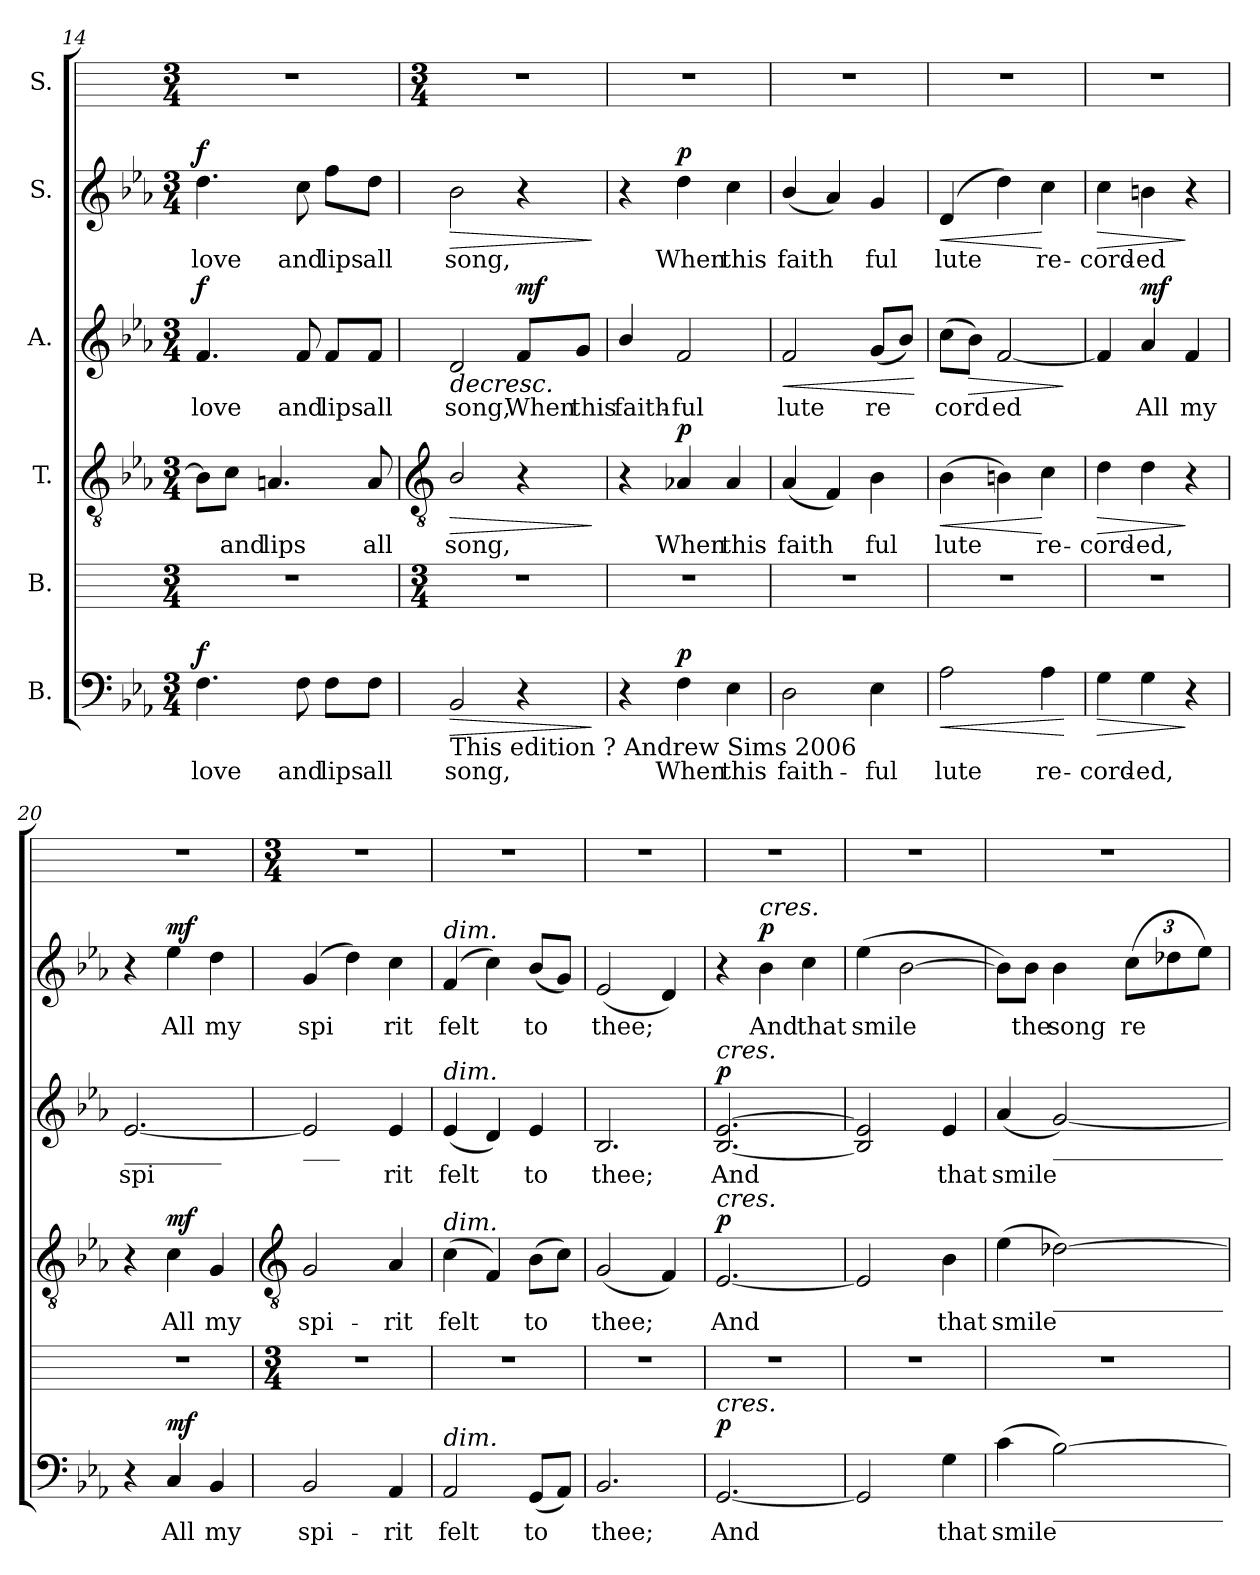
**kern	**text	**dynam	**kern	**kern	**text	**dynam	**kern	**text	**dynam	**kern	**text	**dynam	**kern
*part6	*part6	*part6	*part5	*part4	*part4	*part4	*part3	*part3	*part3	*part2	*part2	*part2	*part1
*staff6	*staff6	*staff6	*staff5	*staff4	*staff4	*staff4	*staff3	*staff3	*staff3	*staff2	*staff2	*staff2	*staff1
*I"B.	*	*	*I"B.	*I"T.	*	*	*I"A.	*	*	*I"S.	*	*	*I"S.
*clefF4	*	*	*	*clefGv2	*	*	*clefG2	*	*	*clefG2	*	*	*
*k[b-e-a-]	*	*	*	*k[b-e-a-]	*	*	*k[b-e-a-]	*	*	*k[b-e-a-]	*	*	*
*E-:	*	*	*	*E-:	*	*	*E-:	*	*	*E-:	*	*	*
*M3/4	*	*	*M3/4	*M3/4	*	*	*M3/4	*	*	*M3/4	*	*	*M3/4
=14	=14	=14	=14	=14	=14	=14	=14	=14	=14	=14	=14	=14	=14
!	!LO:LY:b	!LO:DY:a	!	!	!	!	!	!LO:LY:b	!LO:DY:b	!	!LO:LY:b	!LO:DY:b	!
4.F	love	f	2.r	8B-L]	.	.	4.f	love	f	4.dd	love	f	2.r
!	!	!	!	!	!LO:LY:b	!	!	!	!	!	!	!	!
.	.	.	.	8cJ	and	.	.	.	.	.	.	.	.
!	!	!	!	!	!LO:LY:b	!	!	!	!	!	!	!	!
.	.	.	.	4.An	lips	.	.	.	.	.	.	.	.
!	!LO:LY:b	!	!	!	!	!	!	!LO:LY:b	!	!	!LO:LY:b	!	!
8F	and	.	.	.	.	.	8f	and	.	8cc	and	.	.
!	!LO:LY:b	!	!	!	!	!	!	!LO:LY:b	!	!	!LO:LY:b	!	!
8FL	lips	.	.	.	.	.	8fL	lips	.	8ffL	lips	.	.
!	!LO:LY:b	!	!	!	!LO:LY:b	!	!	!LO:LY:b	!	!	!LO:LY:b	!	!
8FJ	all	.	.	8A	all	.	8fJ	all	.	8ddJ	all	.	.
!!LO:LB:g=z
=15	=15	=15	=15	=15	=15	=15	=15	=15	=15	=15	=15	=15	=15
*	*	*	*	*clefGv2	*	*	*	*	*	*	*	*	*
*	*	*	*M3/4	*	*	*	*	*	*	*	*	*	*M3/4
!LO:TX:b:t=This edition ? Andrew Sims 2006	!	!	!	!	!	!	!	!	!	!	!	!	!
!	!LO:LY:b	!LO:HP:b	!	!	!LO:LY:b	!LO:HP:b	!	!LO:LY:b	!LO:HP:b	!	!LO:LY:b	!LO:HP:b	!
2BB-	song,	>	2.r	2B-/	song,	>	2d	song,	>	2b-	song,	>	2.r
!	!	!	!	!	!	!	!	!LO:LY:b	!LO:DY:a	!	!	!	!
4r	.	.	.	4r	.	.	8fL	When	mf	4r	.	.	.
!	!	!	!	!	!	!	!	!LO:LY:b	!	!	!	!	!
.	.	.	.	.	.	.	8gJ	this	]	.	.	.	.
.	.	]	.	.	.	]	.	.	.	.	.	]	.
=16	=16	=16	=16	=16	=16	=16	=16	=16	=16	=16	=16	=16	=16
!	!	!	!	!	!	!	!	!LO:LY:b	!	!	!	!	!
4r	.	.	2.r	4r	.	.	4b-/	faith-	.	4r	.	.	2.r
!	!LO:LY:b	!LO:DY:a	!	!	!LO:LY:b	!LO:DY:a	!	!LO:LY:b	!	!	!LO:LY:b	!LO:DY:a	!
4F	When	p	.	4A-X	When	p	2f	-ful	.	4dd	When	p	.
!	!LO:LY:b	!	!	!	!LO:LY:b	!	!	!	!	!	!LO:LY:b	!	!
4E-	this	.	.	4A-	this	.	.	.	.	4cc	this	.	.
=17	=17	=17	=17	=17	=17	=17	=17	=17	=17	=17	=17	=17	=17
!	!LO:LY:b	!	!	!	!LO:LY:b	!	!	!LO:LY:b	!LO:HP:b	!	!LO:LY:b	!	!
2D	faith-	.	2.r	(<4A-	faith	.	2f	lute	<	(<4b-/	faith	.	2.r
.	.	.	.	4F)	.	.	.	.	.	4a-)	.	.	.
!	!LO:LY:b	!	!	!	!LO:LY:b	!	!	!LO:LY:b	!	!	!LO:LY:b	!	!
4E-	-ful	.	.	4B-	ful	.	(<8gL	re	.	4g	ful	.	.
.	.	.	.	.	.	.	8b-J)	.	.	.	.	.	.
.	.	.	.	.	.	.	.	.	[	.	.	.	.
=18	=18	=18	=18	=18	=18	=18	=18	=18	=18	=18	=18	=18	=18
!	!LO:LY:b	!LO:HP:b	!	!	!LO:LY:b	!LO:HP:b	!	!LO:LY:b	!	!	!LO:LY:b	!LO:HP:b	!
2A-	lute	<	2.r	(>4B-	lute	<	(>8ccL	cord	.	(<4d	lute	<	2.r
!	!	!	!	!	!	!	!	!	!LO:HP:b	!	!	!	!
.	.	.	.	.	.	.	8b-J)	.	>	.	.	.	.
!	!	!	!	!	!	!	!	!LO:LY:b	!	!	!	!	!
.	.	.	.	4Bn)	.	.	[2f	ed	.	4dd)	.	.	.
!	!LO:LY:b	!	!	!	!LO:LY:b	!	!	!	!	!	!LO:LY:b	!	!
4A-	re-	.	.	4c	re-	[	.	.	.	4cc	re-	[	.
.	.	[	.	.	.	.	.	.	]	.	.	.	.
=19	=19	=19	=19	=19	=19	=19	=19	=19	=19	=19	=19	=19	=19
!	!LO:LY:b	!LO:HP:b	!	!	!LO:LY:b	!LO:HP:b	!	!	!	!	!LO:LY:b	!LO:HP:b	!
4G	-cord-	>	2.r	4d	-cord-	>	4f]	.	.	4cc	-cord-	>	2.r
!	!LO:LY:b	!	!	!	!LO:LY:b	!	!	!LO:LY:b	!LO:DY:b	!	!LO:LY:b	!	!
4G	-ed,	.	.	4d	-ed,	.	4a-	All	mf	4bn	-ed	.	.
!	!	!	!	!	!	!	!	!LO:LY:b	!	!	!	!	!
4r	.	]	.	4r	.	]	4f	my	.	4r	.	]	.
=20	=20	=20	=20	=20	=20	=20	=20	=20	=20	=20	=20	=20	=20
!	!	!	!	!	!	!	!LO:TX:b:t=________	!	!	!	!	!	!
!	!	!	!	!	!	!	!	!LO:LY:b	!	!	!	!	!
4r	.	.	2.r	4r	.	.	[2.e-	spi	.	4r	.	.	2.r
!	!LO:LY:b	!LO:DY:a	!	!	!LO:LY:b	!LO:DY:b	!	!	!	!	!LO:LY:b	!LO:DY:a	!
4C	All	mf	.	4c	All	mf	.	.	.	4ee-	All	mf	.
!	!LO:LY:b	!	!	!	!LO:LY:b	!	!	!	!	!	!LO:LY:b	!	!
4BB-	my	.	.	4G	my	.	.	.	.	4dd	my	.	.
!!LO:LB:g=z
=21	=21	=21	=21	=21	=21	=21	=21	=21	=21	=21	=21	=21	=21
*	*	*	*	*clefGv2	*	*	*	*	*	*	*	*	*
*	*	*	*M3/4	*	*	*	*	*	*	*	*	*	*M3/4
!	!	!	!	!	!	!	!LO:TX:b:t=___	!	!	!	!	!	!
!	!LO:LY:b	!	!	!	!LO:LY:b	!	!	!	!	!	!LO:LY:b	!	!
2BB-	spi-	.	2.r	2G	spi-	.	2e-]	.	.	(4g	spi	.	2.r
.	.	.	.	.	.	.	.	.	.	4dd)	.	.	.
!	!LO:LY:b	!	!	!	!LO:LY:b	!	!	!LO:LY:b	!	!	!LO:LY:b	!	!
4AA-	-rit	.	.	4A-	-rit	.	4e-	rit	.	4cc	rit	.	.
=22	=22	=22	=22	=22	=22	=22	=22	=22	=22	=22	=22	=22	=22
!	!	!	!	!	!	!	!	!	!	!LO:TX:a:i:t=dim.	!	!	!
!	!	!	!	!	!	!	!LO:TX:a:i:t=dim.	!	!	!	!	!	!
!	!	!	!	!LO:TX:a:i:t=dim.	!	!	!	!	!	!	!	!	!
!LO:TX:a:i:t=dim.	!	!	!	!	!	!	!	!	!	!	!	!	!
!	!LO:LY:b	!	!	!	!LO:LY:b	!	!	!LO:LY:b	!	!	!LO:LY:b	!	!
2AA-	felt	.	2.r	(<4c	felt	.	(<4e-	felt	.	(4f	felt	.	2.r
.	.	.	.	4F)	.	.	4d)	.	.	4cc)	.	.	.
!	!LO:LY:b	!	!	!	!LO:LY:b	!	!	!LO:LY:b	!	!	!LO:LY:b	!	!
(<8GGL	to	.	.	(>8B-L	to	.	4e-	to	.	(<8b-L	to	.	.
8AA-J)	.	.	.	8cJ)	.	.	.	.	.	8gJ)	.	.	.
=23	=23	=23	=23	=23	=23	=23	=23	=23	=23	=23	=23	=23	=23
!	!LO:LY:b	!	!	!	!LO:LY:b	!	!	!LO:LY:b	!	!	!LO:LY:b	!	!
2.BB-	thee;	.	2.r	(<2G	thee;	.	2.B-	thee;	.	(<2e-	thee;	.	2.r
.	.	.	.	4F)	.	.	.	.	.	4d)	.	.	.
=24	=24	=24	=24	=24	=24	=24	=24	=24	=24	=24	=24	=24	=24
!	!	!	!	!	!	!	!LO:TX:a:i:t=cres.	!	!	!	!	!	!
!	!	!	!	!LO:TX:a:i:t=cres.	!	!	!	!	!	!	!	!	!
!LO:TX:a:i:t=cres.	!	!	!	!	!	!	!	!	!	!	!	!	!
!	!LO:LY:b	!LO:DY:a	!	!	!LO:LY:b	!LO:DY:a	!	!LO:LY:b	!LO:DY:a	!	!	!	!
[2.GG	And	p	2.r	[2.E-	And	p	[2.B- [2.e-	And	p	4r	.	.	2.r
!	!	!	!	!	!	!	!	!	!	!LO:TX:a:i:t=cres.	!	!	!
!	!	!	!	!	!	!	!	!	!	!	!LO:LY:b	!LO:DY:a	!
.	.	.	.	.	.	.	.	.	.	4b-	And	p	.
!	!	!	!	!	!	!	!	!	!	!	!LO:LY:b	!	!
.	.	.	.	.	.	.	.	.	.	4cc	that	.	.
=25	=25	=25	=25	=25	=25	=25	=25	=25	=25	=25	=25	=25	=25
!	!	!	!	!	!	!	!	!	!	!	!LO:LY:b	!	!
2GG]	.	.	2.r	2E-]	.	.	2B-] 2e-]	.	.	(>4ee-	smile	.	2.r
.	.	.	.	.	.	.	.	.	.	[2b-	.	.	.
!	!LO:LY:b	!	!	!	!LO:LY:b	!	!	!LO:LY:b	!	!	!	!	!
4G	that	.	.	4B-	that	.	4e-	that	.	.	.	.	.
=26	=26	=26	=26	=26	=26	=26	=26	=26	=26	=26	=26	=26	=26
!	!LO:LY:b	!	!	!	!LO:LY:b	!	!	!LO:LY:b	!	!	!	!	!
(>4c	smile	.	2.r	(>4e-	smile	.	(<4a-	smile	.	8b-L])	.	.	2.r
!	!	!	!	!	!	!	!	!	!	!	!LO:LY:b	!	!
.	.	.	.	.	.	.	.	.	.	8b-J	the	.	.
!	!	!	!	!	!	!	!LO:TX:b:t=______________	!	!	!	!	!	!
!	!	!	!	!LO:TX:b:t=______________	!	!	!	!	!	!	!	!	!
!LO:TX:b:t=______________	!	!	!	!	!	!	!	!	!	!	!	!	!
!	!	!	!	!	!	!	!	!	!	!	!LO:LY:b	!	!
[2B-)	.	.	.	[2d-X)	.	.	[2g)	.	.	4b-	song	.	.
!	!	!	!	!	!	!	!	!	!	!	!LO:LY:b	!	!
.	.	.	.	.	.	.	.	.	.	(>12ccL	re	.	.
.	.	.	.	.	.	.	.	.	.	12dd-X	.	.	.
.	.	.	.	.	.	.	.	.	.	12ee-J)	.	.	.
=	=	=	=	=	=	=	=	=	=	=	=	=	=
*-	*-	*-	*-	*-	*-	*-	*-	*-	*-	*-	*-	*-	*-
